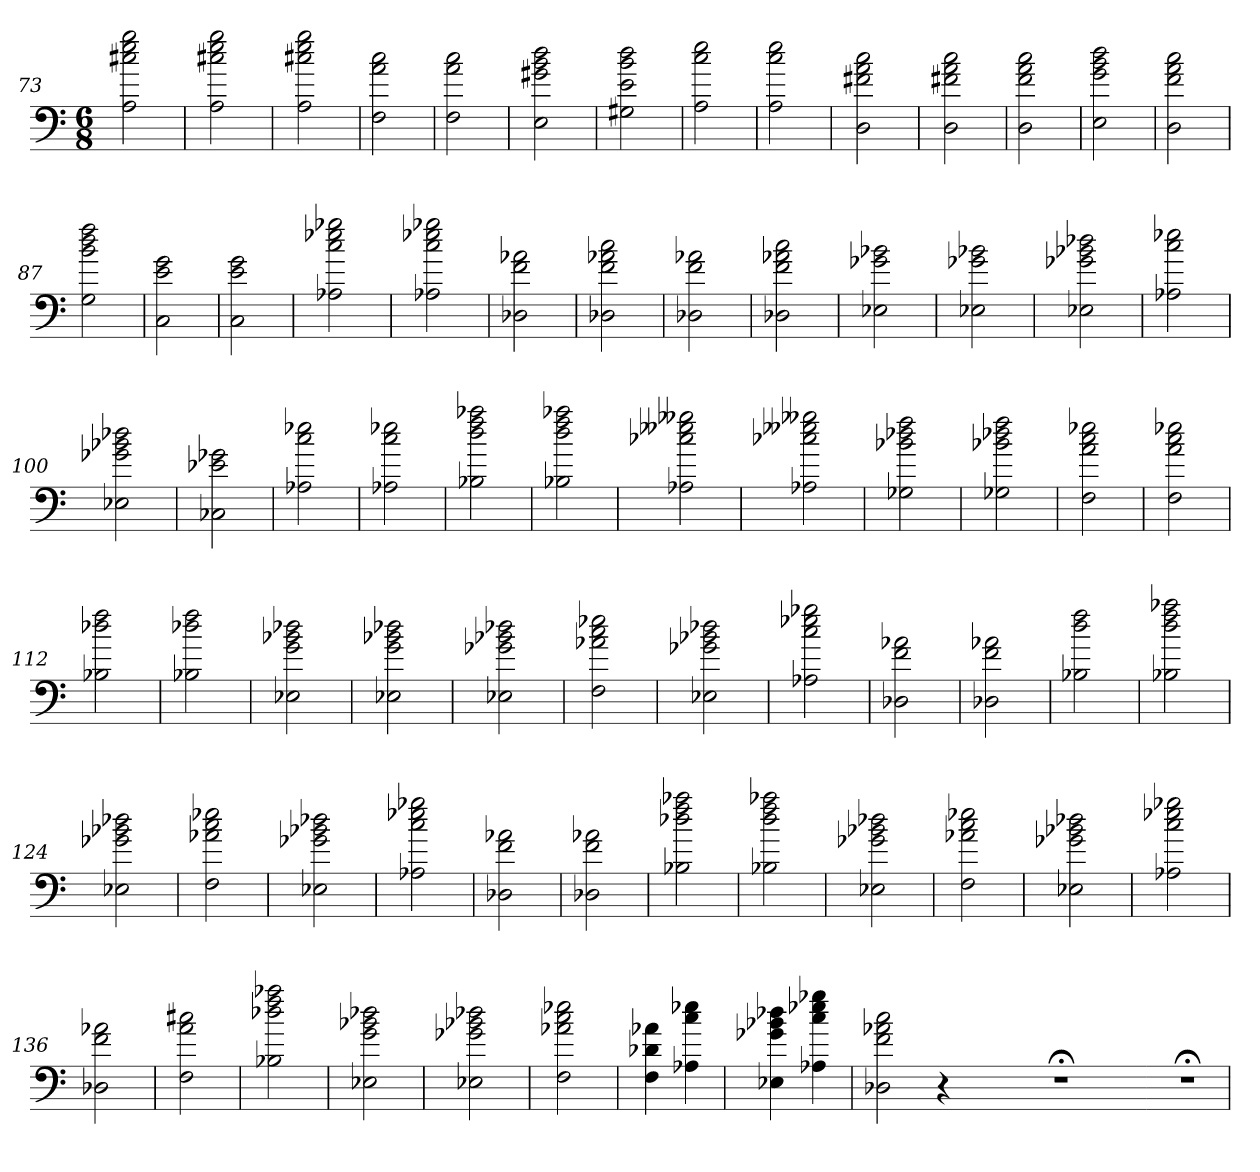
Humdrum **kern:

**kern
*part1
*staff1
*M6/8
=73
2A 2cc#X 2ee 2gg
=74
2A 2cc#X 2ee 2gg
=75
2A 2cc#X 2ee 2gg
=76
2F 2a 2cc
=77
2F 2a 2cc
=78
2E 2g#X 2b 2dd
=79
2G#X 2e 2b 2dd
=80
2A 2cc 2ee
=81
2A 2cc 2ee
=82
2D 2f#X 2a 2cc
=83
2D 2f#X 2a 2cc
=84
2D 2f 2a 2cc
=85
2E 2g 2b 2dd
=86
2D 2f 2a 2cc
=87
2G 2b 2dd 2ff
=88
2C 2e 2g
=89
2C 2e 2g
=90
2A-X 2cc 2ee-X 2gg-X
=91
2A-X 2cc 2ee-X 2gg-X
=92
2D-X 2f 2a-X
=93
2D-X 2f 2a-X 2cc
=94
2D-X 2f 2a-X
=95
2D-X 2f 2a-X 2cc
=96
2E-X 2g-X 2b-X
=97
2E-X 2g-X 2b-X
=98
2E-X 2g-X 2b-X 2dd-X
=99
2A-X 2cc 2ee-X
=100
2E-X 2g-X 2b-X 2dd-X
=101
2C-X 2e-X 2g-X
=102
2A-X 2cc 2ee-X
=103
2A-X 2cc 2ee-X
=104
2B-X 2dd 2ff 2aa-X
=105
2B-X 2dd 2ff 2aa-X
=106
2A-X 2cc-X 2ee--X 2gg--X
=107
2A-X 2cc-X 2ee--X 2gg--X
=108
2G-X 2b-X 2dd-X 2ff
=109
2G-X 2b-X 2dd-X 2ff
=110
2F 2a 2cc 2ee-X
=111
2F 2a 2cc 2ee-X
=112
2B-X 2dd-X 2ff
=113
2B-X 2dd-X 2ff
=114
2E-X 2g 2b-X 2dd-X
=115
2E-X 2g 2b-X 2dd-X
=116
2E-X 2g-X 2b-X 2dd-X
=117
2F 2a-X 2cc 2ee-X
=118
2E-X 2g-X 2b-X 2dd-X
=119
2A-X 2cc 2ee-X 2gg-X
=120
2D-X 2f 2a-X
=121
2D-X 2f 2a-X
=122
2B-X 2dd 2ff
=123
2B-X 2dd 2ff 2aa-X
=124
2E-X 2g-X 2b-X 2dd-X
=125
2F 2a-X 2cc 2ee-X
=126
2E-X 2g-X 2b-X 2dd-X
=127
2A-X 2cc 2ee-X 2gg-X
=128
2D-X 2f 2a-X
=129
2D-X 2f 2a-X
=130
2B-X 2dd-X 2ff 2aa-X
=131
2B-X 2dd 2ff 2aa-X
=132
2E-X 2g-X 2b-X 2dd-X
=133
2F 2a-X 2cc 2ee-X
=134
2E-X 2g-X 2b-X 2dd-X
=135
2A-X 2cc 2ee-X 2gg-X
=136
2D-X 2f 2a-X
=137
2F 2a 2cc#X
=138
2B-X 2dd-X 2ff 2aa-X
=139
2E-X 2g 2b-X 2dd-X
=140
2E-X 2g-X 2b-X 2dd-X
=141
2F 2a-X 2cc 2ee-X
=142
4F 4d-X 4a-X
4A-X 4cc 4ee-X
=143
4E-X 4g-X 4b-X 4dd-X
4A-X 4cc 4ee-X 4gg-X
=144
2D-X 2f 2a-X 2cc
4r
2.ryy
1r;<
=145-
2.r;<
=
*-
